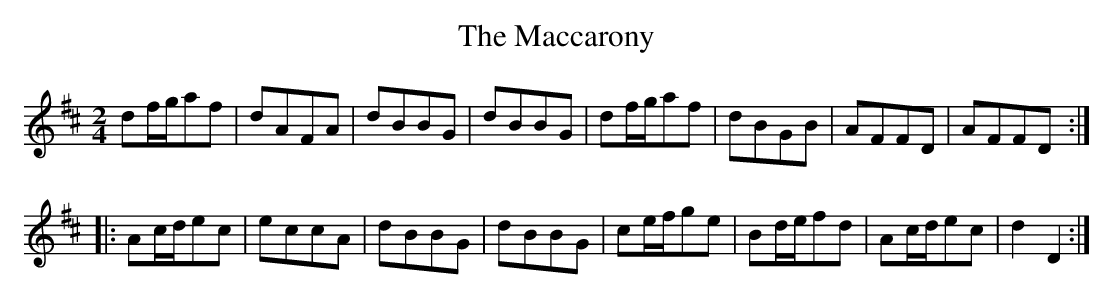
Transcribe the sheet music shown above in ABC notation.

X:1
T:Maccarony, The
M:2/4
L:1/8
K:D
df/g/af|dAFA|dBBG|dBBG|df/g/af|dBGB|AFFD|AFFD:|
|:Ac/d/ec|eccA|dBBG|dBBG|ce/f/ge|Bd/e/fd|Ac/d/ec|d2D2:|]
